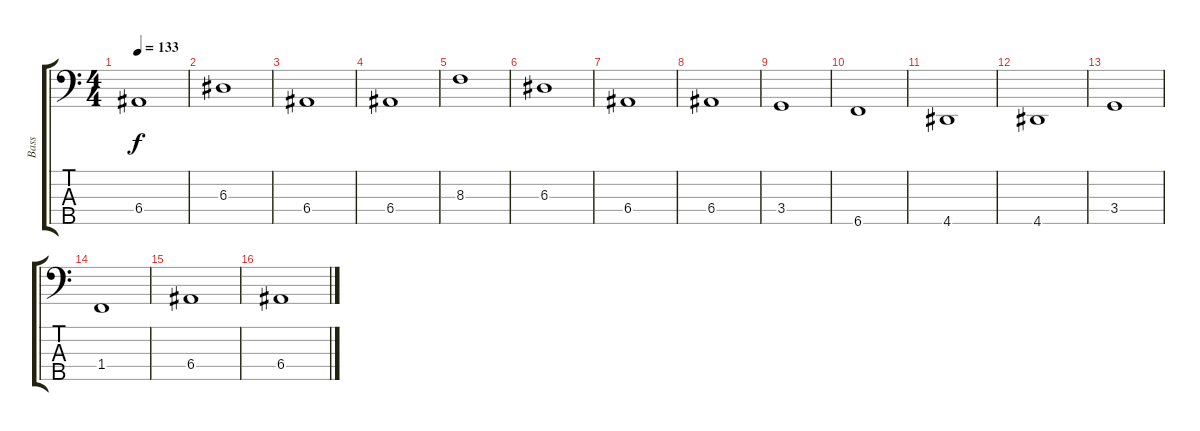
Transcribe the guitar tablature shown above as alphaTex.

\track ("Bass" "Bass") {instrument electricbassfinger}
\staff {score tabs}
\tuning (G2 D2 A1 E1 B0) {hide}
\ts (4 4)
\tempo 133
\clef f4
\ks c
6.4.1{dy f} |
6.3.1 |
6.4.1 |
6.4.1 |
8.3.1 |
6.3.1 |
6.4.1 |
6.4.1 |
3.4.1 |
6.5.1 |
4.5.1 |
4.5.1 |
3.4.1 |
1.4.1 |
6.4.1 |
6.4.1
